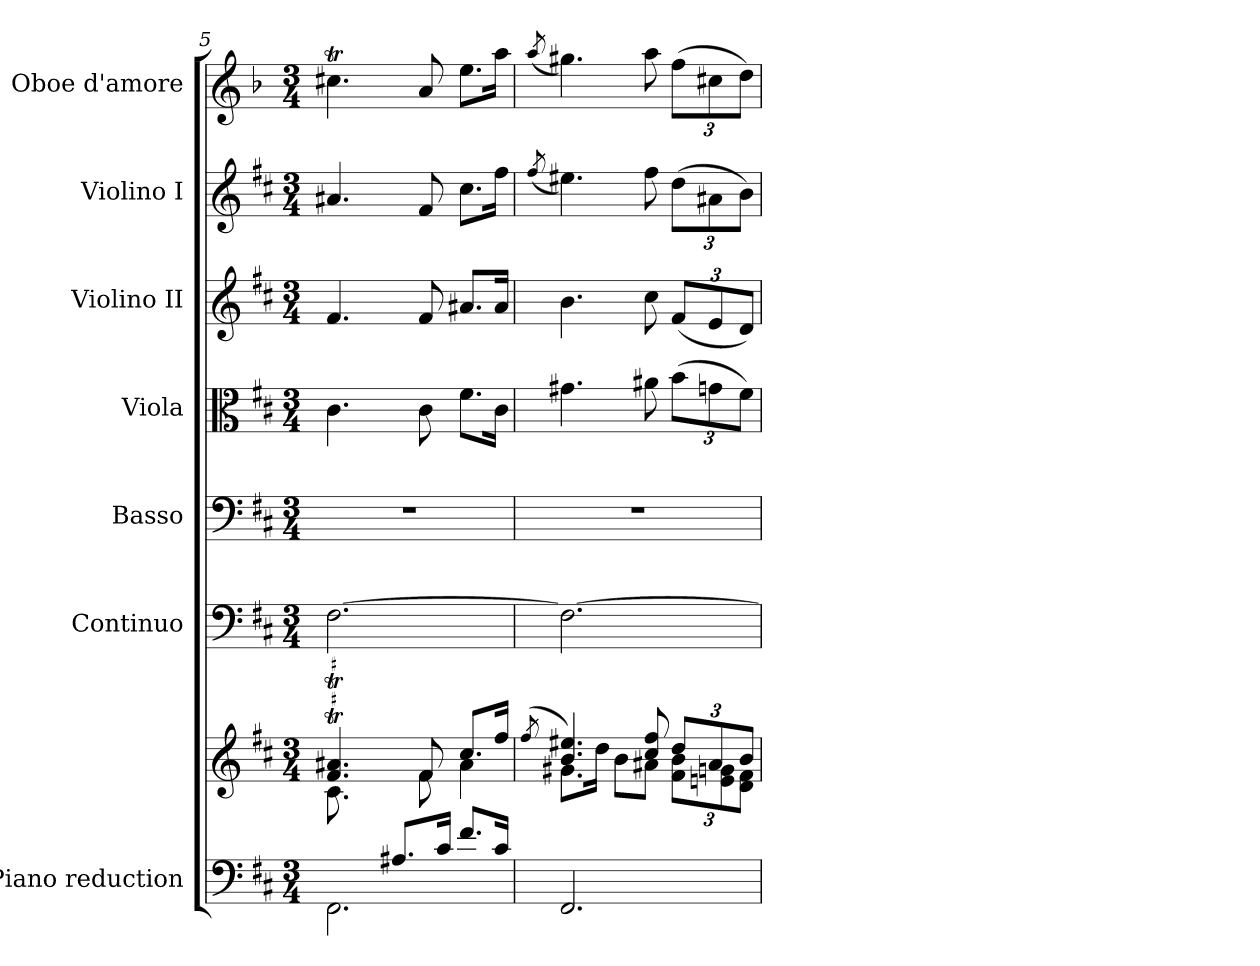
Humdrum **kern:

**kern	**kern	**kern	**kern	**kern	**kern	**kern	**kern
*part7	*part7	*part6	*part5	*part4	*part3	*part2	*part1
*staff8	*staff7	*staff6	*staff5	*staff4	*staff3	*staff2	*staff1
*I"Piano reduction	*	*I"Continuo	*I"Basso	*I"Viola	*I"Violino II	*I"Violino I	*I"Oboe d'amore
*I'Pno	*	*	*	*	*	*	*I'Ob
*clefF4	*clefG2	*clefF4	*clefF4	*clefC3	*clefG2	*clefG2	*clefG2
*	*	*	*	*	*	*	*ITrd2c3
*k[f#c#]	*k[f#c#]	*k[f#c#]	*k[f#c#]	*k[f#c#]	*k[f#c#]	*k[f#c#]	*k[f#c#]
*M3/4	*M3/4	*M3/4	*M3/4	*M3/4	*M3/4	*M3/4	*M3/4
=5	=5	=5	=5	=5	=5	=5	=5
*^	*^	*	*	*	*	*	*
*	*	*	*^	*	*	*	*	*	*
8.ryy	2.FF#\	4.f#/T 4.a#X/T	4.ryy	8.c#\L	[2.F#\	2.r	4.c#\	4.f#/	4.a#X/	4.a#Xt\
16F#/Jk	.	.	.	2ryy	.	.	.	.	.	.
8.A#X/L	.	.	.	.	.	.	.	.	.	.
.	.	8f#/	8f#\	.	.	.	8c#\	8f#/	8f#/	8f#/
16c#/Jk	.	.	.	.	.	.	.	.	.	.
8.f#/L	.	8.cc#/L	4a#\	.	.	.	8.f#\L	8.a#X/L	8.cc#\L	8.cc#\L
16c#/Jk	.	16ff#/Jk	.	16ryy	.	.	16c#\Jk	16a#/Jk	16ff#\Jk	16ff#\Jk
*v	*v	*	*	*	*	*	*	*	*	*
*	*v	*v	*v	*	*	*	*	*	*
=6	=6	=6	=6	=6	=6	=6	=6
.	(>8qff#/	.	.	.	.	(8qff#/	(8qff#/
*	*^	*	*	*	*	*	*
2.FF#/	4.b/ 4.ee#X/)	8.g#X\L	2.F#\_	2.r	4.g#X\	4.b\	4.ee#X\)	4.ee#X\)
.	.	16dd\Jk	.	.	.	.	.	.
.	.	8b\L	.	.	.	.	.	.
.	8cc#/ 8ff#/	8a#X\J	.	.	8a#X\	8cc#\	8ff#\	8ff#\
*	*Xbrackettup	*	*	*	*Xbrackettup	*Xbrackettup	*Xbrackettup	*Xbrackettup
.	12dd/L	12f#\ 12b\L	.	.	(12b\L	(12f#/L	(12dd\L	(12dd\L
.	12a#/	12en\ 12gn\	.	.	12gn\	12e/	12a#X\	12a#X\
.	12b/J	12d\ 12f#\J	.	.	12f#\J)	12d/J)	12b\J)	12b\J)
*	*v	*v	*	*	*	*	*	*
=	=	=	=	=	=	=	=
*-	*-	*-	*-	*-	*-	*-	*-
